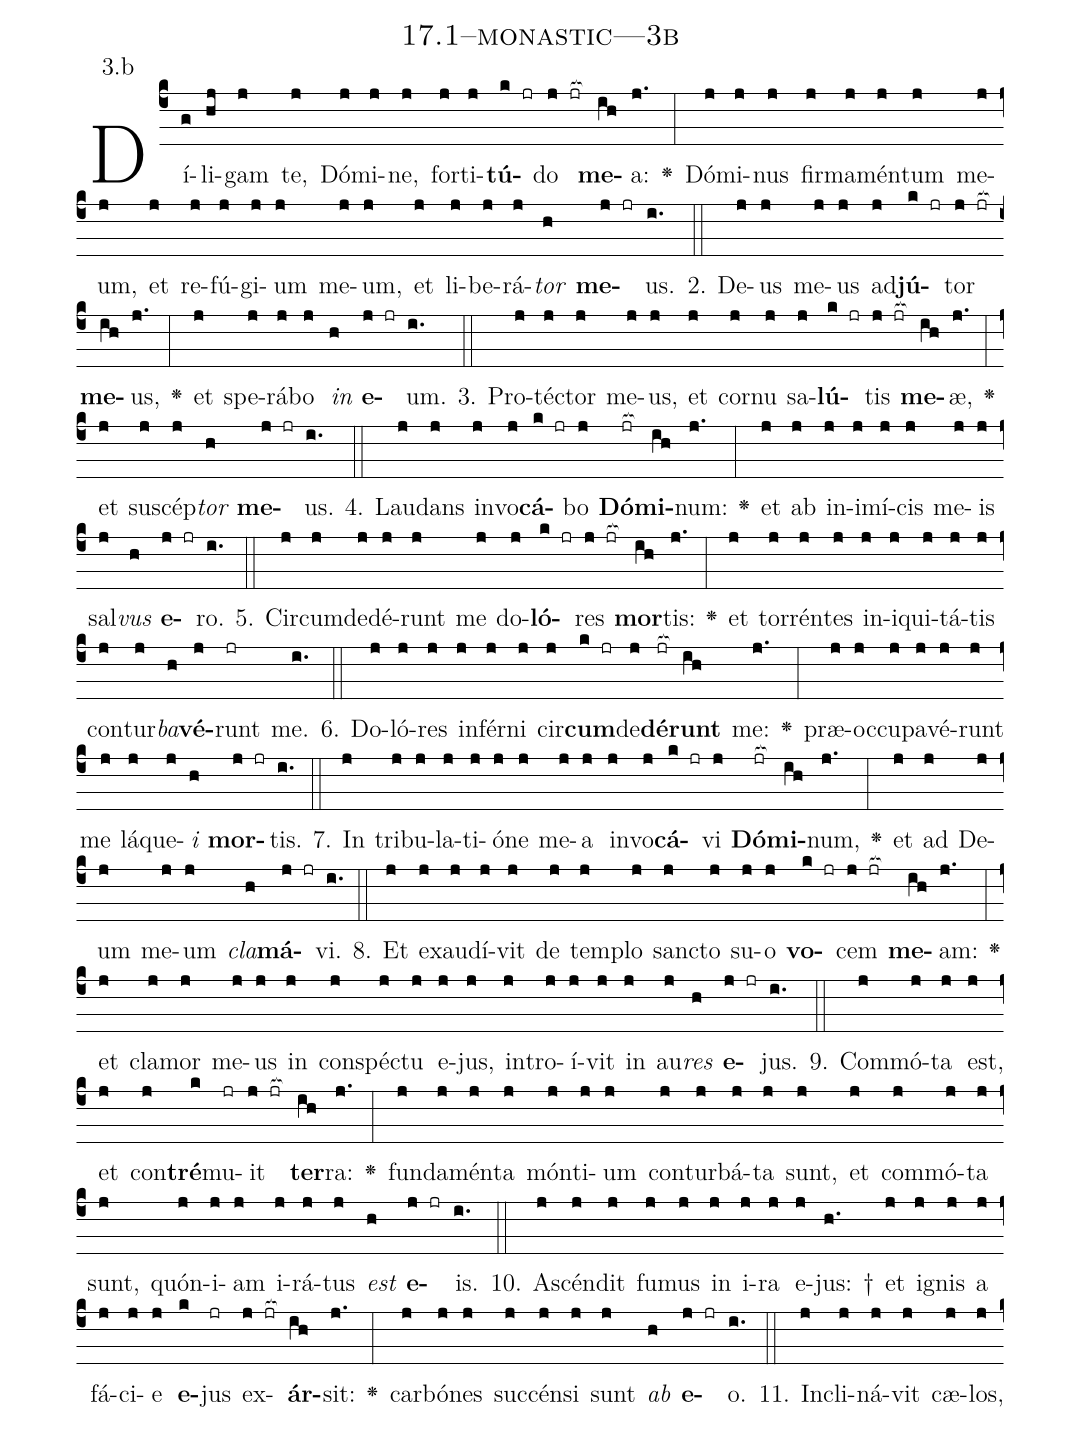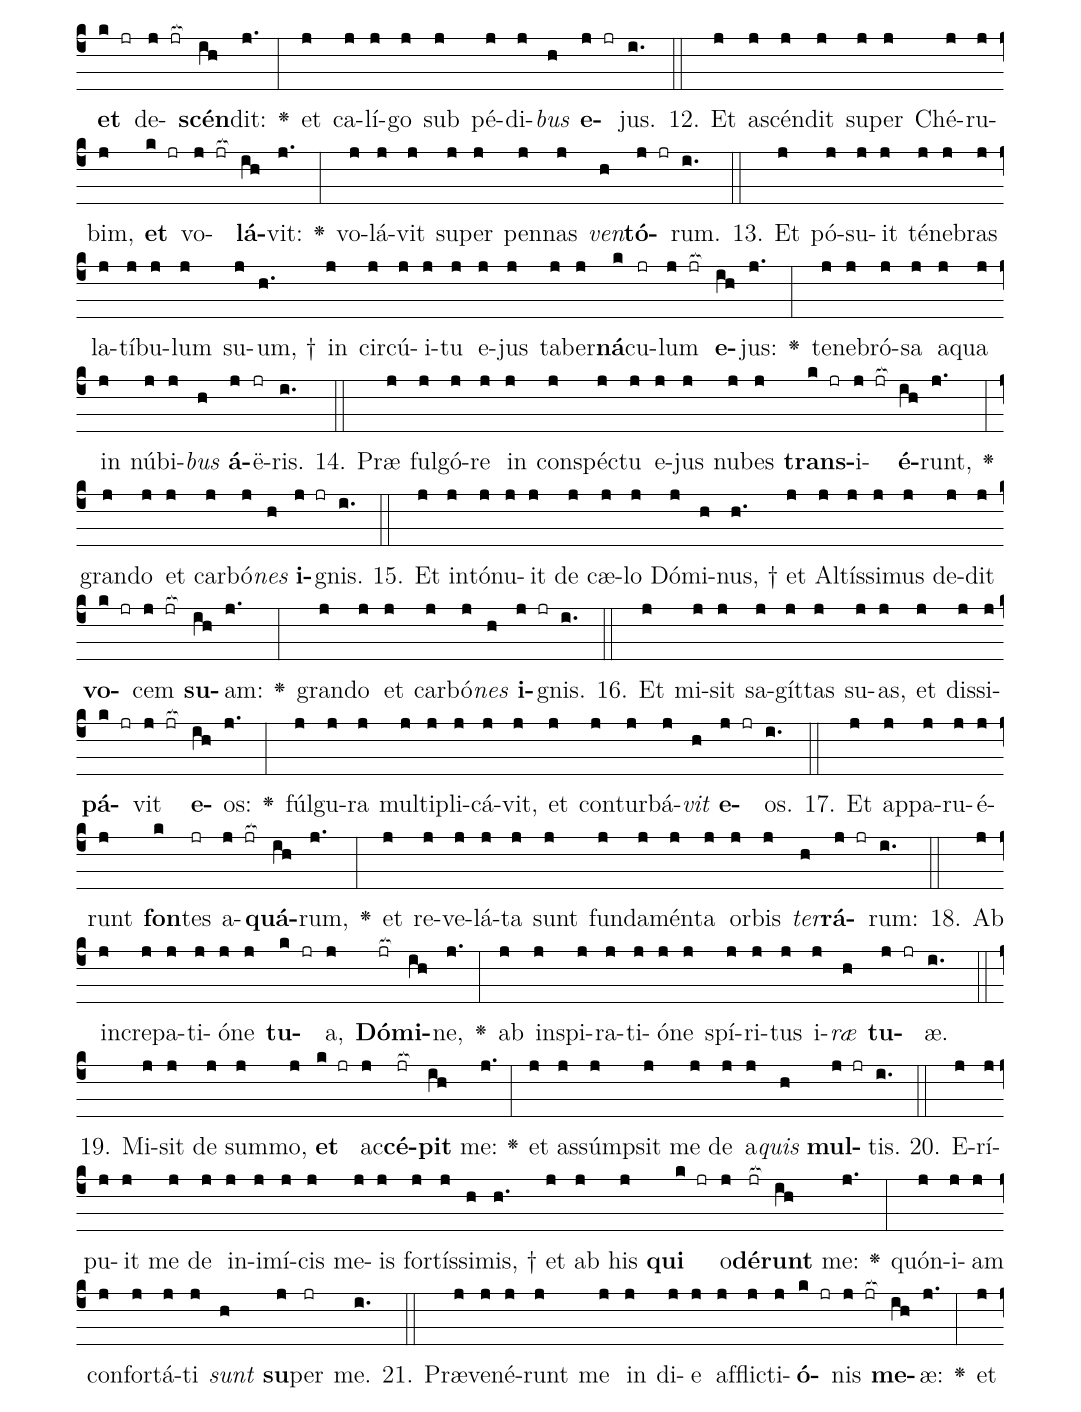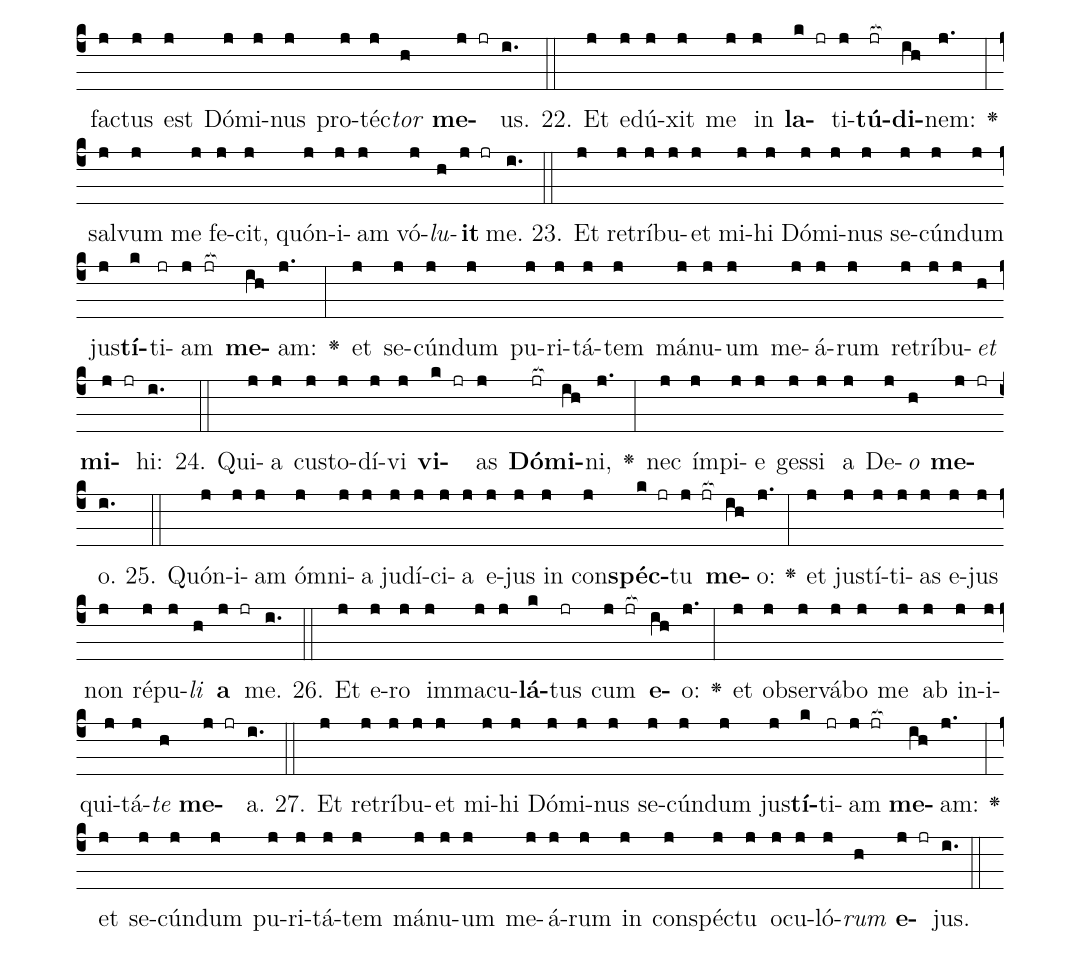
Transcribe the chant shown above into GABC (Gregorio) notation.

name: 17.1--monastic---3b;
annotation: 3.b;
%%
(c4)Dí(g)li(hj)gam(j) te,(j) Dó(j)mi(j)ne,(j) for(j)ti(j)<b>tú</b>(k jr)do(j jr[ocb:1{]) <b>me</b>(ih[ocb:0}])a:(j.) <v>\greheightstar</v>(:) Dó(j)mi(j)nus(j) fir(j)ma(j)mén(j)tum(j) me(j)um,(j) et(j) re(j)fú(j)gi(j)um(j) me(j)um,(j) et(j) li(j)be(j)rá(j)<i>tor</i>(h) <b>me</b>(j jr)us.(i.) (::)
2. De(j)us(j) me(j)us(j) ad(j)<b>jú</b>(k jr)tor(j jr[ocb:1{]) <b>me</b>(ih[ocb:0}])us,(j.) <v>\greheightstar</v>(:) et(j) spe(j)rá(j)bo(j) <i>in</i>(h) <b>e</b>(j jr)um.(i.) (::)
3. Pro(j)téc(j)tor(j) me(j)us,(j) et(j) cor(j)nu(j) sa(j)<b>lú</b>(k jr)tis(j jr[ocb:1{]) <b>me</b>(ih[ocb:0}])æ,(j.) <v>\greheightstar</v>(:) et(j) su(j)scép(j)<i>tor</i>(h) <b>me</b>(j jr)us.(i.) (::)
4. Lau(j)dans(j) in(j)vo(j)<b>cá</b>(k jr)bo(j) <b>Dó</b>(jr[ocb:1{])<b>mi</b>(ih[ocb:0}])num:(j.) <v>\greheightstar</v>(:) et(j) ab(j) in(j)i(j)mí(j)cis(j) me(j)is(j) sal(j)<i>vus</i>(h) <b>e</b>(j jr)ro.(i.) (::)
5. Cir(j)cum(j)de(j)dé(j)runt(j) me(j) do(j)<b>ló</b>(k jr)res(j jr[ocb:1{]) <b>mor</b>(ih[ocb:0}])tis:(j.) <v>\greheightstar</v>(:) et(j) tor(j)rén(j)tes(j) in(j)i(j)qui(j)tá(j)tis(j) con(j)tur(j)<i>ba</i>(h)<b>vé</b>(j)runt(jr) me.(i.) (::)
6. Do(j)ló(j)res(j) in(j)fér(j)ni(j) cir(j)<b>cum</b>(k jr)de(j)<b>dé</b>(jr[ocb:1{])<b>runt</b>(ih[ocb:0}]) me:(j.) <v>\greheightstar</v>(:) præ(j)oc(j)cu(j)pa(j)vé(j)runt(j) me(j) lá(j)que(j)<i>i</i>(h) <b>mor</b>(j jr)tis.(i.) (::)
7. In(j) tri(j)bu(j)la(j)ti(j)ó(j)ne(j) me(j)a(j) in(j)vo(j)<b>cá</b>(k jr)vi(j) <b>Dó</b>(jr[ocb:1{])<b>mi</b>(ih[ocb:0}])num,(j.) <v>\greheightstar</v>(:) et(j) ad(j) De(j)um(j) me(j)um(j) <i>cla</i>(h)<b>má</b>(j jr)vi.(i.) (::)
8. Et(j) ex(j)au(j)dí(j)vit(j) de(j) tem(j)plo(j) sanc(j)to(j) su(j)o(j) <b>vo</b>(k jr)cem(j jr[ocb:1{]) <b>me</b>(ih[ocb:0}])am:(j.) <v>\greheightstar</v>(:) et(j) cla(j)mor(j) me(j)us(j) in(j) con(j)spéc(j)tu(j) e(j)jus,(j) in(j)tro(j)í(j)vit(j) in(j) au(j)<i>res</i>(h) <b>e</b>(j jr)jus.(i.) (::)
9. Com(j)mó(j)ta(j) est,(j) et(j) con(j)<b>tré</b>(k)mu(jr)it(j jr[ocb:1{]) <b>ter</b>(ih[ocb:0}])ra:(j.) <v>\greheightstar</v>(:) fun(j)da(j)mén(j)ta(j) món(j)ti(j)um(j) con(j)tur(j)bá(j)ta(j) sunt,(j) et(j) com(j)mó(j)ta(j) sunt,(j) quón(j)i(j)am(j) i(j)rá(j)tus(j) <i>est</i>(h) <b>e</b>(j jr)is.(i.) (::)
10. A(j)scén(j)dit(j) fu(j)mus(j) in(j) i(j)ra(j) e(j)jus: †(h.) et(j) i(j)gnis(j) a(j) fá(j)ci(j)e(j) <b>e</b>(k)jus(jr) ex(j jr[ocb:1{])<b>ár</b>(ih[ocb:0}])sit:(j.) <v>\greheightstar</v>(:) car(j)bó(j)nes(j) suc(j)cén(j)si(j) sunt(j) <i>ab</i>(h) <b>e</b>(j jr)o.(i.) (::)
11. In(j)cli(j)ná(j)vit(j) cæ(j)los,(j) <b>et</b>(k jr) de(j jr[ocb:1{])<b>scén</b>(ih[ocb:0}])dit:(j.) <v>\greheightstar</v>(:) et(j) ca(j)lí(j)go(j) sub(j) pé(j)di(j)<i>bus</i>(h) <b>e</b>(j jr)jus.(i.) (::)
12. Et(j) a(j)scén(j)dit(j) su(j)per(j) Ché(j)ru(j)bim,(j) <b>et</b>(k jr) vo(j jr[ocb:1{])<b>lá</b>(ih[ocb:0}])vit:(j.) <v>\greheightstar</v>(:) vo(j)lá(j)vit(j) su(j)per(j) pen(j)nas(j) <i>ven</i>(h)<b>tó</b>(j jr)rum.(i.) (::)
13. Et(j) pó(j)su(j)it(j) té(j)ne(j)bras(j) la(j)tí(j)bu(j)lum(j) su(j)um, †(h.) in(j) cir(j)cú(j)i(j)tu(j) e(j)jus(j) ta(j)ber(j)<b>ná</b>(k)cu(jr)lum(j jr[ocb:1{]) <b>e</b>(ih[ocb:0}])jus:(j.) <v>\greheightstar</v>(:) te(j)ne(j)bró(j)sa(j) a(j)qua(j) in(j) nú(j)bi(j)<i>bus</i>(h) <b>á</b>(j)ë(jr)ris.(i.) (::)
14. Præ(j) ful(j)gó(j)re(j) in(j) con(j)spéc(j)tu(j) e(j)jus(j) nu(j)bes(j) <b>trans</b>(k jr)i(j jr[ocb:1{])<b>é</b>(ih[ocb:0}])runt,(j.) <v>\greheightstar</v>(:) gran(j)do(j) et(j) car(j)bó(j)<i>nes</i>(h) <b>i</b>(j jr)gnis.(i.) (::)
15. Et(j) in(j)tó(j)nu(j)it(j) de(j) cæ(j)lo(j) Dó(j)mi(h)nus, †(h.) et(j) Al(j)tís(j)si(j)mus(j) de(j)dit(j) <b>vo</b>(k jr)cem(j jr[ocb:1{]) <b>su</b>(ih[ocb:0}])am:(j.) <v>\greheightstar</v>(:) gran(j)do(j) et(j) car(j)bó(j)<i>nes</i>(h) <b>i</b>(j jr)gnis.(i.) (::)
16. Et(j) mi(j)sit(j) sa(j)gít(j)tas(j) su(j)as,(j) et(j) dis(j)si(j)<b>pá</b>(k jr)vit(j jr[ocb:1{]) <b>e</b>(ih[ocb:0}])os:(j.) <v>\greheightstar</v>(:) fúl(j)gu(j)ra(j) mul(j)ti(j)pli(j)cá(j)vit,(j) et(j) con(j)tur(j)bá(j)<i>vit</i>(h) <b>e</b>(j jr)os.(i.) (::)
17. Et(j) ap(j)pa(j)ru(j)é(j)runt(j) <b>fon</b>(k)tes(jr) a(j jr[ocb:1{])<b>quá</b>(ih[ocb:0}])rum,(j.) <v>\greheightstar</v>(:) et(j) re(j)ve(j)lá(j)ta(j) sunt(j) fun(j)da(j)mén(j)ta(j) or(j)bis(j) <i>ter</i>(h)<b>rá</b>(j jr)rum:(i.) (::)
18. Ab(j) in(j)cre(j)pa(j)ti(j)ó(j)ne(j) <b>tu</b>(k jr)a,(j) <b>Dó</b>(jr[ocb:1{])<b>mi</b>(ih[ocb:0}])ne,(j.) <v>\greheightstar</v>(:) ab(j) in(j)spi(j)ra(j)ti(j)ó(j)ne(j) spí(j)ri(j)tus(j) i(j)<i>ræ</i>(h) <b>tu</b>(j jr)æ.(i.) (::)
19. Mi(j)sit(j) de(j) sum(j)mo,(j) <b>et</b>(k jr) ac(j)<b>cé</b>(jr[ocb:1{])<b>pit</b>(ih[ocb:0}]) me:(j.) <v>\greheightstar</v>(:) et(j) as(j)súmp(j)sit(j) me(j) de(j) a(j)<i>quis</i>(h) <b>mul</b>(j jr)tis.(i.) (::)
20. E(j)rí(j)pu(j)it(j) me(j) de(j) in(j)i(j)mí(j)cis(j) me(j)is(j) for(j)tís(j)si(h)mis, †(h.) et(j) ab(j) his(j) <b>qui</b>(k jr) o(j)<b>dé</b>(jr[ocb:1{])<b>runt</b>(ih[ocb:0}]) me:(j.) <v>\greheightstar</v>(:) quón(j)i(j)am(j) con(j)for(j)tá(j)ti(j) <i>sunt</i>(h) <b>su</b>(j)per(jr) me.(i.) (::)
21. Præ(j)ve(j)né(j)runt(j) me(j) in(j) di(j)e(j) af(j)flic(j)ti(j)<b>ó</b>(k jr)nis(j jr[ocb:1{]) <b>me</b>(ih[ocb:0}])æ:(j.) <v>\greheightstar</v>(:) et(j) fac(j)tus(j) est(j) Dó(j)mi(j)nus(j) pro(j)téc(j)<i>tor</i>(h) <b>me</b>(j jr)us.(i.) (::)
22. Et(j) e(j)dú(j)xit(j) me(j) in(j) <b>la</b>(k jr)ti(j)<b>tú</b>(jr[ocb:1{])<b>di</b>(ih[ocb:0}])nem:(j.) <v>\greheightstar</v>(:) sal(j)vum(j) me(j) fe(j)cit,(j) quón(j)i(j)am(j) vó(j)<i>lu</i>(h)<b>it</b>(j jr) me.(i.) (::)
23. Et(j) re(j)trí(j)bu(j)et(j) mi(j)hi(j) Dó(j)mi(j)nus(j) se(j)cún(j)dum(j) jus(j)<b>tí</b>(k)ti(jr)am(j jr[ocb:1{]) <b>me</b>(ih[ocb:0}])am:(j.) <v>\greheightstar</v>(:) et(j) se(j)cún(j)dum(j) pu(j)ri(j)tá(j)tem(j) má(j)nu(j)um(j) me(j)á(j)rum(j) re(j)trí(j)bu(j)<i>et</i>(h) <b>mi</b>(j jr)hi:(i.) (::)
24. Qui(j)a(j) cus(j)to(j)dí(j)vi(j) <b>vi</b>(k jr)as(j) <b>Dó</b>(jr[ocb:1{])<b>mi</b>(ih[ocb:0}])ni,(j.) <v>\greheightstar</v>(:) nec(j) ím(j)pi(j)e(j) ges(j)si(j) a(j) De(j)<i>o</i>(h) <b>me</b>(j jr)o.(i.) (::)
25. Quón(j)i(j)am(j) óm(j)ni(j)a(j) ju(j)dí(j)ci(j)a(j) e(j)jus(j) in(j) con(j)<b>spéc</b>(k jr)tu(j jr[ocb:1{]) <b>me</b>(ih[ocb:0}])o:(j.) <v>\greheightstar</v>(:) et(j) jus(j)tí(j)ti(j)as(j) e(j)jus(j) non(j) ré(j)pu(j)<i>li</i>(h) <b>a</b>(j jr) me.(i.) (::)
26. Et(j) e(j)ro(j) im(j)ma(j)cu(j)<b>lá</b>(k)tus(jr) cum(j jr[ocb:1{]) <b>e</b>(ih[ocb:0}])o:(j.) <v>\greheightstar</v>(:) et(j) ob(j)ser(j)vá(j)bo(j) me(j) ab(j) in(j)i(j)qui(j)tá(j)<i>te</i>(h) <b>me</b>(j jr)a.(i.) (::)
27. Et(j) re(j)trí(j)bu(j)et(j) mi(j)hi(j) Dó(j)mi(j)nus(j) se(j)cún(j)dum(j) jus(j)<b>tí</b>(k)ti(jr)am(j jr[ocb:1{]) <b>me</b>(ih[ocb:0}])am:(j.) <v>\greheightstar</v>(:) et(j) se(j)cún(j)dum(j) pu(j)ri(j)tá(j)tem(j) má(j)nu(j)um(j) me(j)á(j)rum(j) in(j) con(j)spéc(j)tu(j) o(j)cu(j)ló(j)<i>rum</i>(h) <b>e</b>(j jr)jus.(i.) (::)
